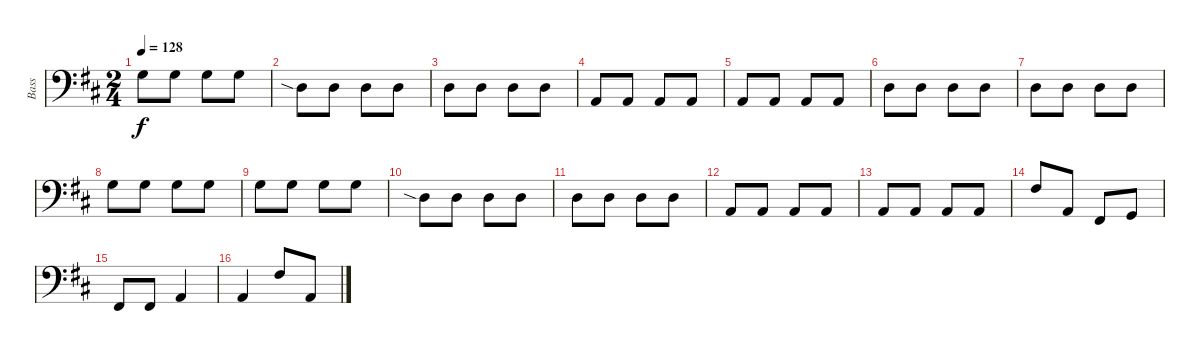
\track ("Bass" "Bass") {instrument electricbasspick}
\staff {score}
\tuning (G2 D2 A1 E1) {hide}
\ts (2 4)
\tempo 128
\clef f4
\ks d
0.1.8{dy f} 0.1.8 0.1.8 0.1.8 |
0.2{sia}.8 0.2.8 0.2.8 0.2.8 |
0.2.8 0.2.8 0.2.8 0.2.8 |
5.4.8 0.3.8 0.3.8 0.3.8 |
0.3.8 0.3.8 0.3.8 0.3.8 |
0.2.8 0.2.8 0.2.8 0.2.8 |
0.2.8 0.2.8 0.2.8 0.2.8 |
0.1.8 0.1.8 0.1.8 0.1.8 |
0.1.8 0.1.8 0.1.8 0.1.8 |
0.2{sia}.8 0.2.8 0.2.8 0.2.8 |
0.2.8 0.2.8 0.2.8 0.2.8 |
5.4.8 0.3.8 0.3.8 0.3.8 |
0.3.8 0.3.8 0.3.8 0.3.8 |
4.2.8 5.4.8 2.4.8 3.4.8 |
2.4.8 2.4.8 0.3.4 |
0.3.4 4.2.8 5.4.8
